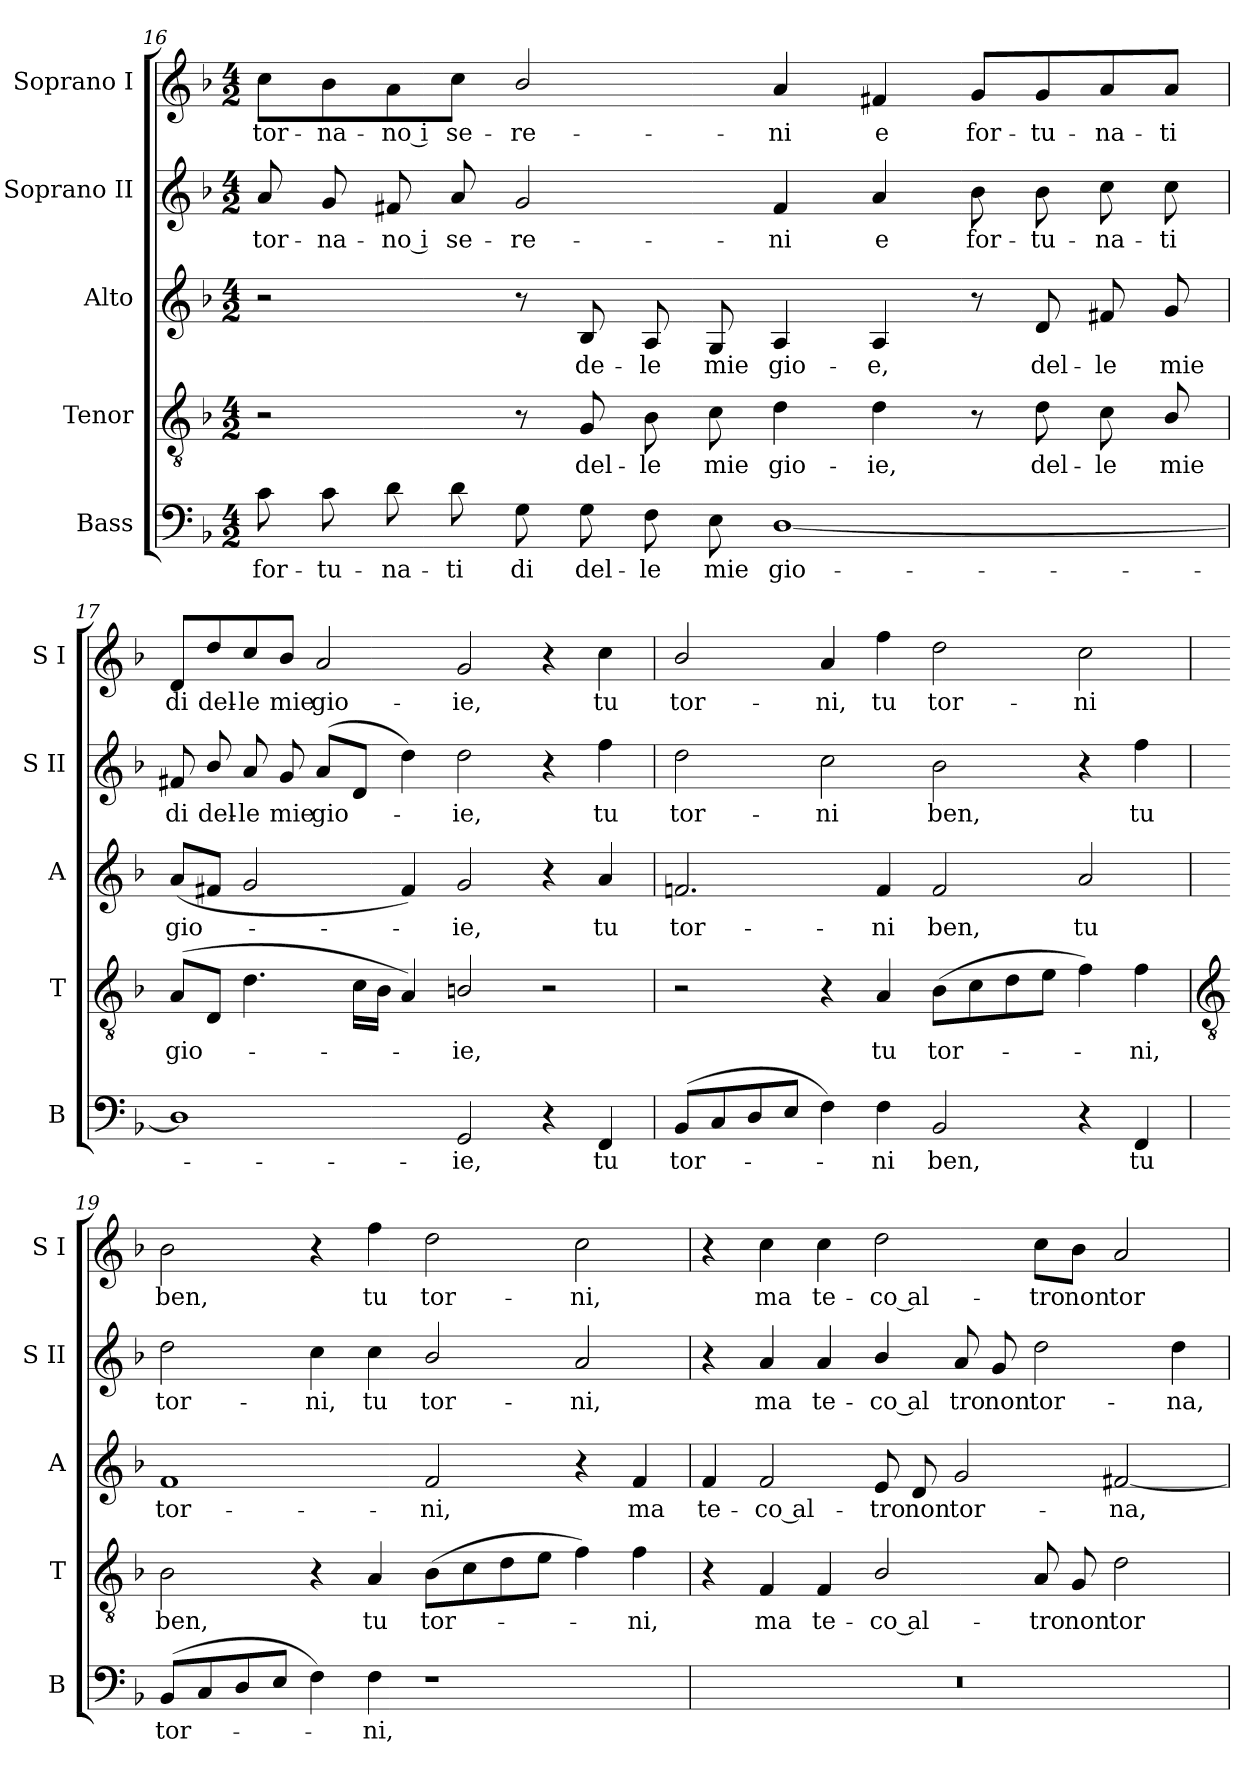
**kern	**text	**kern	**text	**kern	**text	**kern	**text	**kern	**text
*part5	*part5	*part4	*part4	*part3	*part3	*part2	*part2	*part1	*part1
*staff5	*staff5	*staff4	*staff4	*staff3	*staff3	*staff2	*staff2	*staff1	*staff1
*I"Bass	*	*I"Tenor	*	*I"Alto	*	*I"Soprano II	*	*I"Soprano I	*
*I'B	*	*I'T	*	*I'A	*	*I'S II	*	*I'S I	*
!!LO:LB:g=z
*clefF4	*	*clefGv2	*	*clefG2	*	*clefG2	*	*clefG2	*
*k[b-]	*	*k[b-]	*	*k[b-]	*	*k[b-]	*	*k[b-]	*
*F:	*	*F:	*	*F:	*	*F:	*	*F:	*
*M4/2	*	*M4/2	*	*M4/2	*	*M4/2	*	*M4/2	*
=16	=16	=16	=16	=16	=16	=16	=16	=16	=16
!	!LO:LY:b	!	!	!	!	!	!LO:LY:b	!	!LO:LY:b
8c	for-	2r	.	2r	.	8a	tor-	8cc\L	tor-
!	!LO:LY:b	!	!	!	!	!	!LO:LY:b	!	!LO:LY:b
8c	-tu-	.	.	.	.	8g	-na-	8b-\	-na-
!	!LO:LY:b	!	!	!	!	!	!LO:LY:b	!	!LO:LY:b
8d	-na-	.	.	.	.	8f#X	-no i	8a\	-no i
!	!LO:LY:b	!	!	!	!	!	!LO:LY:b	!	!LO:LY:b
8d	-ti	.	.	.	.	8a	se-	8cc\J	se-
!	!LO:LY:b	!	!	!	!	!	!LO:LY:b	!	!LO:LY:b
8G	di	8r	.	8r	.	2g	-re-	2b-/	-re-
!	!LO:LY:b	!	!LO:LY:b	!	!LO:LY:b	!	!	!	!
8G	del-	8G	del-	8B-	de-	.	.	.	.
!	!LO:LY:b	!	!LO:LY:b	!	!LO:LY:b	!	!	!	!
8F	-le	8B-	-le	8A	-le	.	.	.	.
!	!LO:LY:b	!	!LO:LY:b	!	!LO:LY:b	!	!	!	!
8E	mie	8c	mie	8G	mie	.	.	.	.
!	!LO:LY:b	!	!LO:LY:b	!	!LO:LY:b	!	!LO:LY:b	!	!LO:LY:b
[1D/	gio-	4d	gio-	4A	gio-	4f#	-ni	4a	-ni
!	!	!	!LO:LY:b	!	!LO:LY:b	!	!LO:LY:b	!	!LO:LY:b
.	.	4d	-ie,	4A	-e,	4a	e	4f#X	e
!	!	!	!	!	!	!	!LO:LY:b	!	!LO:LY:b
.	.	8r	.	8r	.	8b-	for-	8g/L	for-
!	!	!	!LO:LY:b	!	!LO:LY:b	!	!LO:LY:b	!	!LO:LY:b
.	.	8d	del-	8d	del-	8b-	-tu-	8g/	-tu-
!	!	!	!LO:LY:b	!	!LO:LY:b	!	!LO:LY:b	!	!LO:LY:b
.	.	8c	-le	8f#X	-le	8cc	-na-	8a/	-na-
!	!	!	!LO:LY:b	!	!LO:LY:b	!	!LO:LY:b	!	!LO:LY:b
.	.	8B-/	mie	8g	mie	8cc	-ti	8a/J	-ti
=17	=17	=17	=17	=17	=17	=17	=17	=17	=17
!	!	!	!LO:LY:b	!	!LO:LY:b	!	!LO:LY:b	!	!LO:LY:b
1D/]	.	(>8AL	gio-	(<8aL	gio-	8f#X	di	8d/L	di
!	!	!	!	!	!	!	!LO:LY:b	!	!LO:LY:b
.	.	8DJ	.	8f#XJ	.	8b-/	del-	8dd/	del-
!	!	!	!	!	!	!	!LO:LY:b	!	!LO:LY:b
.	.	4.d	.	2g	.	8a	-le	8cc/	-le
!	!	!	!	!	!	!	!LO:LY:b	!	!LO:LY:b
.	.	.	.	.	.	8g	mie	8b-/J	mie
!	!	!	!	!	!	!	!LO:LY:b	!	!LO:LY:b
.	.	.	.	.	.	(>8aL	gio-	2a	gio-
.	.	16cLL	.	.	.	8dJ	.	.	.
.	.	16B-JJ	.	.	.	.	.	.	.
.	.	4A)	.	4f#)	.	4dd)	.	.	.
!	!LO:LY:b	!	!LO:LY:b	!	!LO:LY:b	!	!LO:LY:b	!	!LO:LY:b
2GG	ie,	2Bn/	ie,	2g	ie,	2dd	ie,	2g	-ie,
4r	.	2r	.	4r	.	4r	.	4r	.
!	!LO:LY:b	!	!	!	!LO:LY:b	!	!LO:LY:b	!	!LO:LY:b
4FF	tu	.	.	4a	tu	4ff	tu	4cc	tu
=18	=18	=18	=18	=18	=18	=18	=18	=18	=18
!	!LO:LY:b	!	!	!	!LO:LY:b	!	!LO:LY:b	!	!LO:LY:b
(<8BB-L	tor-	2r	.	2.fn	tor-	2dd	tor-	2b-/	tor-
8C	.	.	.	.	.	.	.	.	.
8D	.	.	.	.	.	.	.	.	.
8EJ	.	.	.	.	.	.	.	.	.
!	!	!	!	!	!	!	!LO:LY:b	!	!LO:LY:b
4F)	.	4r	.	.	.	2cc	-ni	4a	-ni,
!	!LO:LY:b	!	!LO:LY:b	!	!LO:LY:b	!	!	!	!LO:LY:b
4F	ni	4A	tu	4f	-ni	.	.	4ff	tu
!	!LO:LY:b	!	!LO:LY:b	!	!LO:LY:b	!	!LO:LY:b	!	!LO:LY:b
2BB-	ben,	(>8B-L	tor-	2f	ben,	2b-	ben,	2dd	tor-
.	.	8c	.	.	.	.	.	.	.
.	.	8d	.	.	.	.	.	.	.
.	.	8eJ	.	.	.	.	.	.	.
!	!	!	!	!	!LO:LY:b	!	!	!	!LO:LY:b
4r	.	4f)	.	2a	tu	4r	.	2cc	-ni
!	!LO:LY:b	!	!LO:LY:b	!	!	!	!LO:LY:b	!	!
4FF	tu	4f	ni,	.	.	4ff	tu	.	.
!!LO:LB:g=z
=19	=19	=19	=19	=19	=19	=19	=19	=19	=19
*	*	*clefGv2	*	*	*	*	*	*	*
!	!LO:LY:b	!	!LO:LY:b	!	!LO:LY:b	!	!LO:LY:b	!	!LO:LY:b
(<8BB-L	tor-	2B-	ben,	1f	tor-	2dd	tor-	2b-	ben,
8C	.	.	.	.	.	.	.	.	.
8D	.	.	.	.	.	.	.	.	.
8EJ	.	.	.	.	.	.	.	.	.
!	!	!	!	!	!	!	!LO:LY:b	!	!
4F)	.	4r	.	.	.	4cc	-ni,	4r	.
!	!LO:LY:b	!	!LO:LY:b	!	!	!	!LO:LY:b	!	!LO:LY:b
4F	ni,	4A	tu	.	.	4cc	tu	4ff	tu
!	!	!	!LO:LY:b	!	!LO:LY:b	!	!LO:LY:b	!	!LO:LY:b
1r	.	(>8B-L	tor-	2f	-ni,	2b-/	tor-	2dd	tor-
.	.	8c	.	.	.	.	.	.	.
.	.	8d	.	.	.	.	.	.	.
.	.	8eJ	.	.	.	.	.	.	.
!	!	!	!	!	!	!	!LO:LY:b	!	!LO:LY:b
.	.	4f)	.	4r	.	2a	-ni,	2cc	-ni,
!	!	!	!LO:LY:b	!	!LO:LY:b	!	!	!	!
.	.	4f	ni,	4f	ma	.	.	.	.
=20	=20	=20	=20	=20	=20	=20	=20	=20	=20
!	!	!	!	!	!LO:LY:b	!	!	!	!
0r	.	4r	.	4f	te-	4r	.	4r	.
!	!	!	!LO:LY:b	!	!LO:LY:b	!	!LO:LY:b	!	!LO:LY:b
.	.	4F	ma	2f	-co al-	4a	ma	4cc	ma
!	!	!	!LO:LY:b	!	!	!	!LO:LY:b	!	!LO:LY:b
.	.	4F	te-	.	.	4a	te-	4cc	te-
!	!	!	!LO:LY:b	!	!LO:LY:b	!	!LO:LY:b	!	!LO:LY:b
.	.	2B-/	-co al-	8e	-tro	4b-/	-co al	2dd	-co al-
!	!	!	!	!	!LO:LY:b	!	!	!	!
.	.	.	.	8d	non	.	.	.	.
!	!	!	!	!	!LO:LY:b	!	!LO:LY:b	!	!
.	.	.	.	2g	tor-	8a	tro	.	.
!	!	!	!	!	!	!	!LO:LY:b	!	!
.	.	.	.	.	.	8g	non	.	.
!	!	!	!LO:LY:b	!	!	!	!LO:LY:b	!	!LO:LY:b
.	.	8A	-tro	.	.	2dd	tor-	8cc\L	-tro
!	!	!	!LO:LY:b	!	!	!	!	!	!LO:LY:b
.	.	8G	non	.	.	.	.	8b-\J	non
!	!	!	!LO:LY:b	!	!LO:LY:b	!	!	!	!LO:LY:b
.	.	2d	tor-	[2f#X	-na,	.	.	2a	tor-
!	!	!	!	!	!	!	!LO:LY:b	!	!
.	.	.	.	.	.	4dd	-na,	.	.
=	=	=	=	=	=	=	=	=	=
*-	*-	*-	*-	*-	*-	*-	*-	*-	*-
